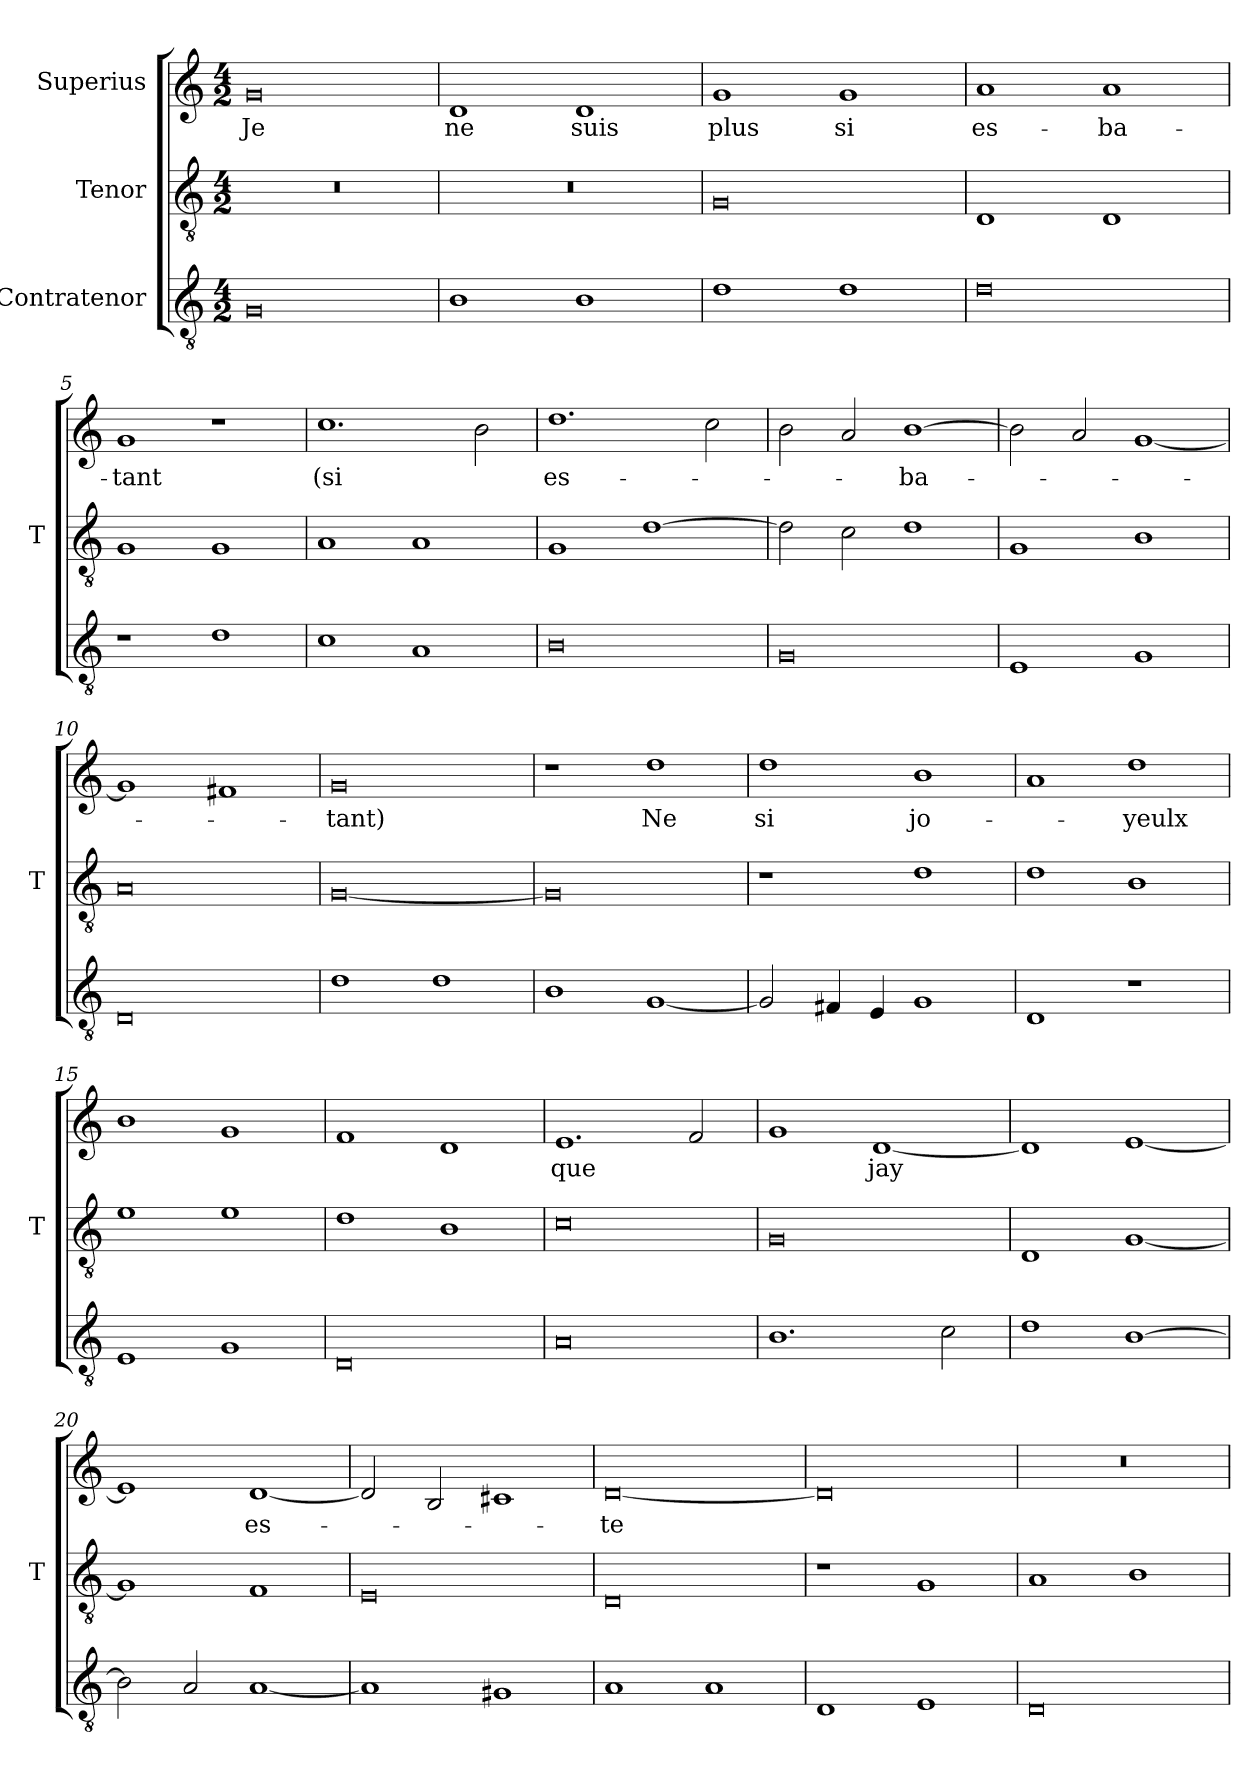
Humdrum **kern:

**kern	**kern	**kern	**text
*part3	*part2	*part1	*part1
*staff3	*staff2	*staff1	*staff1
*I"Contratenor	*I"Tenor	*I"Superius	*
*	*I'T	*	*
*clefGv2	*clefGv2	*clefG2	*
*M4/2	*M4/2	*M4/2	*
=1	=1	=1	=1
0G	0r	0g	-Je
=2	=2	=2	=2
1B	0r	1d	-ne
1B	.	1d	-suis
=3	=3	=3	=3
1d	0G	1g	-plus
1d	.	1g	-si
=4	=4	=4	=4
0d	1D	1a	es-
.	1D	1a	-ba-
=5	=5	=5	=5
1r	1G	1g	-tant
1d	1G	1r	.
=6	=6	=6	=6
1c	1A	1.cc	-(si
1A	1A	.	.
.	.	2b	.
=7	=7	=7	=7
0B	1G	1.dd	es-
.	[1d	.	.
.	.	2cc	.
=8	=8	=8	=8
0G	2d]	2b	.
.	2c	2a	.
.	1d	[1b	-ba-
=9	=9	=9	=9
1E	1G	2b]	.
.	.	2a	.
1G	1B	[1g	.
=10	=10	=10	=10
0D	0A	1g]	.
.	.	1f#X	.
=11	=11	=11	=11
1d	[0G	0g	-tant)
1d	.	.	.
=12	=12	=12	=12
1B	0G]	1r	.
[1G	.	1dd	-Ne
=13	=13	=13	=13
2G]	1r	1dd	-si
4F#X	.	.	.
4E	.	.	.
1G	1d	1b	jo-
=14	=14	=14	=14
1D	1d	1a	.
1r	1B	1dd	-yeulx
=15	=15	=15	=15
1E	1e	1b	.
1G	1e	1g	.
=16	=16	=16	=16
0D	1d	1f	.
.	1B	1d	.
=17	=17	=17	=17
0A	0c	1.e	-que
.	.	2f	.
=18	=18	=18	=18
1.B	0G	1g	.
.	.	[1d	-jay
2c	.	.	.
=19	=19	=19	=19
1d	1D	1d]	.
[1B	[1G	[1e	.
=20	=20	=20	=20
2B]	1G]	1e]	.
2A	.	.	.
[1A	1F	[1d	es-
=21	=21	=21	=21
1A]	0E	2d]	.
.	.	2B	.
1G#X	.	1c#X	.
=22	=22	=22	=22
1A	0D	[0d	-te
1A	.	.	.
=23	=23	=23	=23
1D	1r	0d]	.
1E	1G	.	.
=24	=24	=24	=24
0D	1A	0r	.
.	1B	.	.
=	=	=	=
*-	*-	*-	*-
